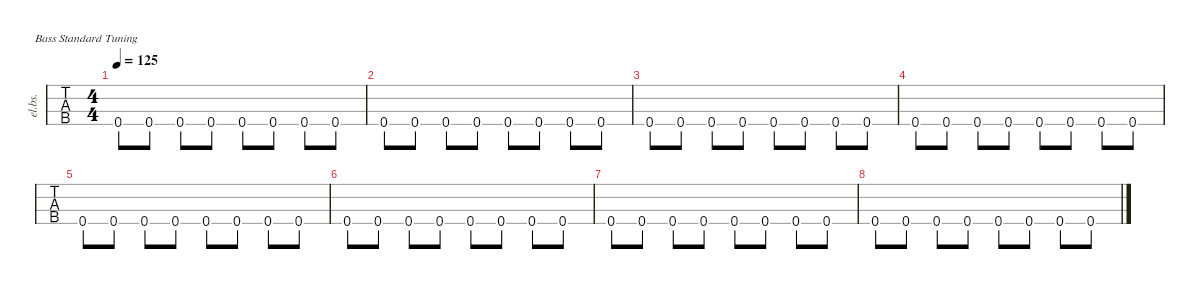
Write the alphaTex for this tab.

\defaultSystemsLayout 4
\hideDynamics
\bracketExtendMode nobrackets
\track ("Bass" "el.bs.") {defaultSystemsLayout 4 multiBarRest instrument electricbassfinger}
\staff {tabs}
\tuning (G2 D2 A1 E1)
\ts (4 4)
\tempo 125
\clef f4
\ks c
0.4.8{dy mf} 0.4.8 0.4.8 0.4.8 0.4.8 0.4.8 0.4.8 0.4.8 |
0.4.8 0.4.8 0.4.8 0.4.8 0.4.8 0.4.8 0.4.8 0.4.8 |
0.4.8 0.4.8 0.4.8 0.4.8 0.4.8 0.4.8 0.4.8 0.4.8 |
0.4.8 0.4.8 0.4.8 0.4.8 0.4.8 0.4.8 0.4.8 0.4.8 |
0.4.8 0.4.8 0.4.8 0.4.8 0.4.8 0.4.8 0.4.8 0.4.8 |
0.4.8 0.4.8 0.4.8 0.4.8 0.4.8 0.4.8 0.4.8 0.4.8 |
0.4.8 0.4.8 0.4.8 0.4.8 0.4.8 0.4.8 0.4.8 0.4.8 |
0.4.8 0.4.8 0.4.8 0.4.8 0.4.8 0.4.8 0.4.8 0.4.8
